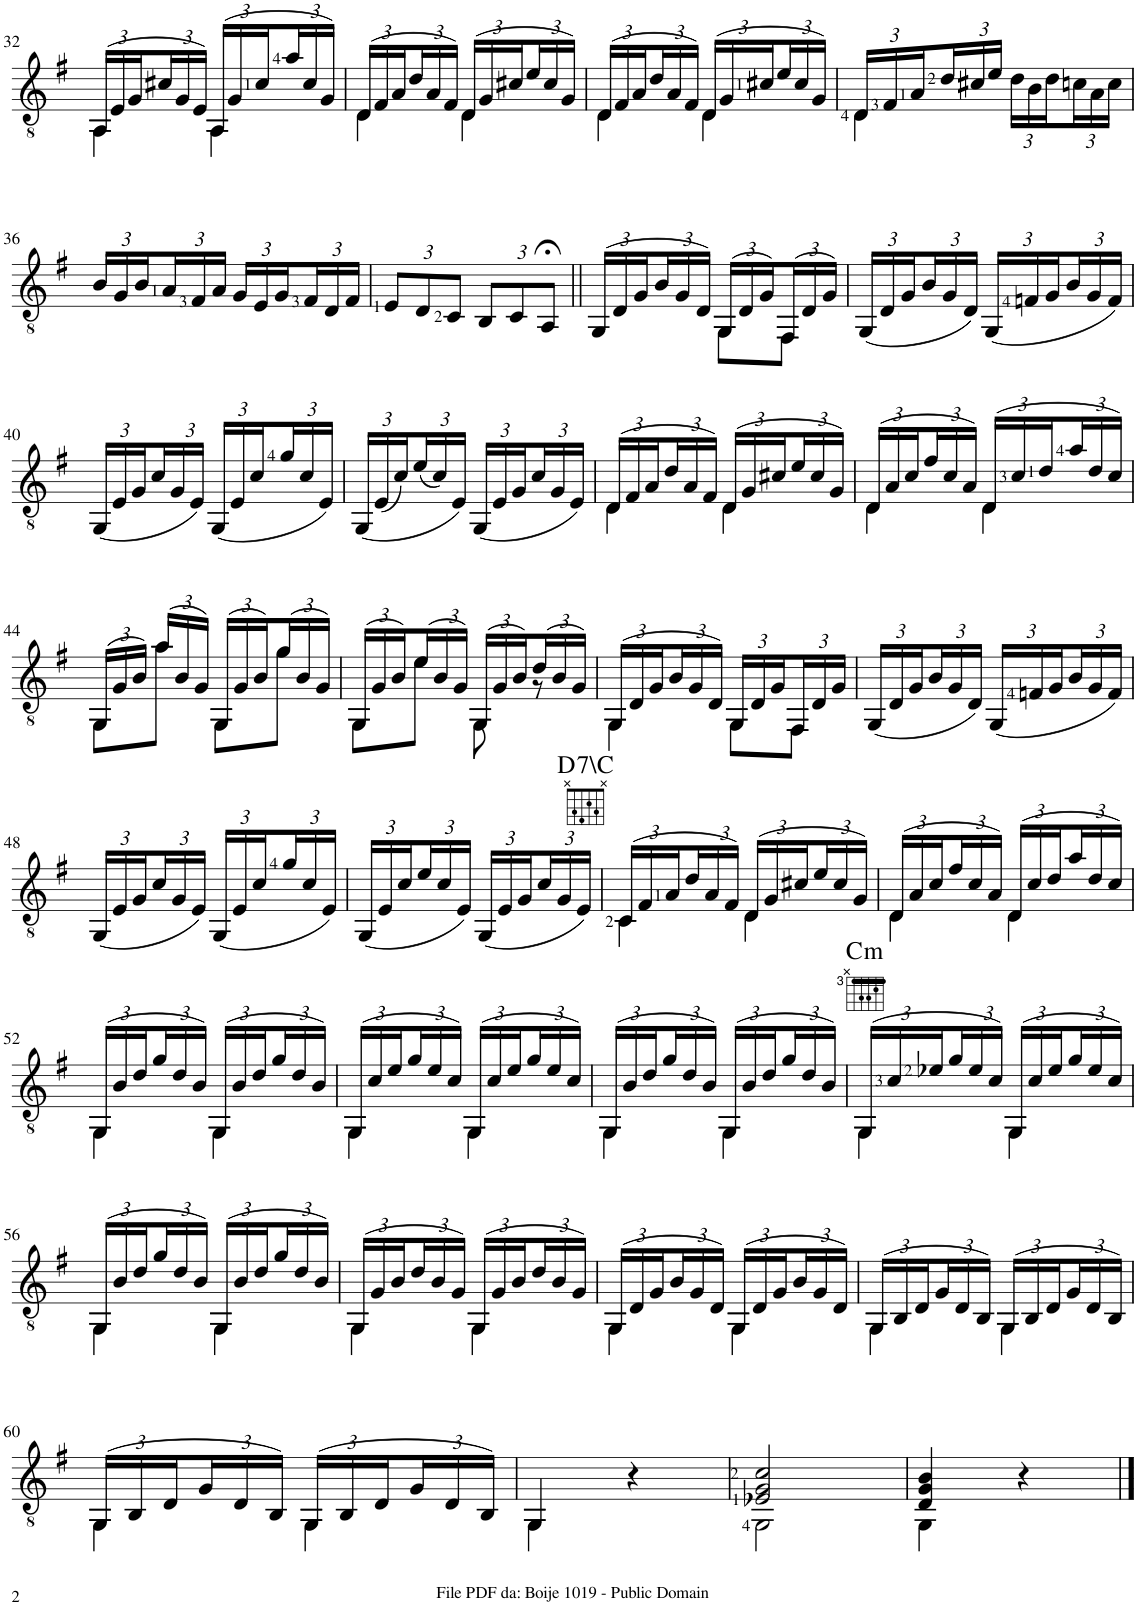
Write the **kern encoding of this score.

**kern	**harte
*part1	*part1
*staff1	*
*I"Guitar	*
*I'Guit.	*
!!LO:PB:g=z
*clefGv2	*
*k[f#]	*
*M2/4	*
*Xbrackettup	*
=32	=32
*^	*
(24AA/LL	4AA\	.
24E/	.	.
24G/	.	.
24c#X/	.	.
24G/	.	.
24E/JJ)	.	.
(24AA/LL	4AA\	.
24G/	.	.
24c#/	.	.
24a/	.	.
24c#/	.	.
24G/JJ)	.	.
=33	=33	=33
(24D/LL	4D\	.
24F#/	.	.
24A/	.	.
24d/	.	.
24A/	.	.
24F#/JJ)	.	.
(24D/LL	4D\	.
24G/	.	.
24c#X/	.	.
24e/	.	.
24c#/	.	.
24G/JJ)	.	.
=34	=34	=34
(24D/LL	4D\	.
24F#/	.	.
24A/	.	.
24d/	.	.
24A/	.	.
24F#/JJ)	.	.
(24D/LL	4D\	.
24G/	.	.
24c#X/	.	.
24e/	.	.
24c#/	.	.
24G/JJ)	.	.
=35	=35	=35
24D/LL	4D\	.
24F#/	.	.
24A/	.	.
24d/	.	.
24c#X/	.	.
24e/JJ	.	.
24d\LL	4ryy	.
24B\	.	.
24d\	.	.
24cn\	.	.
24A\	.	.
24c\JJ	.	.
*v	*v	*
!!LO:LB:g=z
=36	=36
24B/LL	.
24G/	.
24B/	.
24A/	.
24F#/	.
24A/JJ	.
24G/LL	.
24E/	.
24G/	.
24F#/	.
24D/	.
24F#/JJ	.
=37	=37
12E/L	.
12D/	.
12C/J	.
12BB/L	.
12C/	.
12AA;</J	.
=38||	=38||
*^	*
(24GG/LL	4ryy	.
24D/	.	.
24G/	.	.
24B/	.	.
24G/	.	.
24D/JJ)	.	.
(24GG/LL	8GG\L	.
24D/	.	.
24G/)	.	.
(24FF#/	8FF#\J	.
24D/	.	.
24G/JJ)	.	.
*v	*v	*
=39	=39
(24GG/LL	.
24D/	.
24G/	.
24B/	.
24G/	.
24D/JJ)	.
(24GG/LL	.
24Fn/	.
24G/	.
24B/	.
24G/	.
24F/JJ)	.
!!LO:LB:g=z
=40	=40
(24GG/LL	.
24E/	.
24G/	.
24c/	.
24G/	.
24E/JJ)	.
(24GG/LL	.
24E/	.
24c/	.
24g/	.
24c/	.
24E/JJ)	.
=41	=41
(24GG/LL	.
(24E/	.
24c/)	.
(24e/	.
24c/)	.
24E/JJ)	.
(24GG/LL	.
24E/	.
24G/	.
24c/	.
24G/	.
24E/JJ)	.
=42	=42
*^	*
(24D/LL	4D\	.
24F#/	.	.
24A/	.	.
24d/	.	.
24A/	.	.
24F#/JJ)	.	.
(24D/LL	4D\	.
24G/	.	.
24c#X/	.	.
24e/	.	.
24c#/	.	.
24G/JJ)	.	.
=43	=43	=43
(24D/LL	4D\	.
24A/	.	.
24c/	.	.
24f#/	.	.
24c/	.	.
24A/JJ)	.	.
(24D/LL	4D\	.
24c/	.	.
24d/	.	.
24a/	.	.
24d/	.	.
24c/JJ)	.	.
!!LO:LB:g=z	!!
=44	=44	=44
(24GG/LL	8GG\L	.
24G/	.	.
24B/JJ)	.	.
(24a/LL	8a\J	.
24B/	.	.
24G/JJ)	.	.
(24GG/LL	8GG\L	.
24G/	.	.
24B/)	.	.
(24g/	8g\J	.
24B/	.	.
24G/JJ)	.	.
=45	=45	=45
(24GG/LL	8GG\L	.
24G/	.	.
24B/)	.	.
(24e/	8e\J	.
24B/	.	.
24G/JJ)	.	.
(24GG/LL	8GG\	.
24G/	.	.
24B/)	.	.
(24d/	8r	.
24B/	.	.
24G/JJ)	.	.
=46	=46	=46
(24GG/LL	4GG\	.
24D/	.	.
24G/	.	.
24B/	.	.
24G/	.	.
24D/JJ)	.	.
24GG/LL	8GG\L	.
24D/	.	.
24G/	.	.
24FF#/	8FF#\J	.
24D/	.	.
24G/JJ	.	.
*v	*v	*
=47	=47
(24GG/LL	.
24D/	.
24G/	.
24B/	.
24G/	.
24D/JJ)	.
(24GG/LL	.
24Fn/	.
24G/	.
24B/	.
24G/	.
24F/JJ)	.
!!LO:LB:g=z
=48	=48
(24GG/LL	.
24E/	.
24G/	.
24c/	.
24G/	.
24E/JJ)	.
(24GG/LL	.
24E/	.
24c/	.
24g/	.
24c/	.
24E/JJ)	.
=49	=49
(24GG/LL	.
24E/	.
24c/	.
24e/	.
24c/	.
24E/JJ)	.
(24GG/LL	.
24E/	.
24G/	.
24c/	.
24G/	.
24E/JJ)	.
=50	=50
*^	*
!	!	!LO:H:kt=7
(24C/LL	4C\	D:7
24F#/	.	.
24A/	.	.
24d/	.	.
24A/	.	.
24F#/JJ)	.	.
(24D/LL	4D\	.
24G/	.	.
24c#X/	.	.
24e/	.	.
24c#/	.	.
24G/JJ)	.	.
=51	=51	=51
(24D/LL	4D\	.
24A/	.	.
24c/	.	.
24f#/	.	.
24c/	.	.
24A/JJ)	.	.
(24D/LL	4D\	.
24c/	.	.
24d/	.	.
24a/	.	.
24d/	.	.
24c/JJ)	.	.
!!LO:LB:g=z	!!
=52	=52	=52
(24GG/LL	4GG\	.
24B/	.	.
24d/	.	.
24g/	.	.
24d/	.	.
24B/JJ)	.	.
(24GG/LL	4GG\	.
24B/	.	.
24d/	.	.
24g/	.	.
24d/	.	.
24B/JJ)	.	.
=53	=53	=53
(24GG/LL	4GG\	.
24c/	.	.
24e/	.	.
24g/	.	.
24e/	.	.
24c/JJ)	.	.
(24GG/LL	4GG\	.
24c/	.	.
24e/	.	.
24g/	.	.
24e/	.	.
24c/JJ)	.	.
=54	=54	=54
(24GG/LL	4GG\	.
24B/	.	.
24d/	.	.
24g/	.	.
24d/	.	.
24B/JJ)	.	.
(24GG/LL	4GG\	.
24B/	.	.
24d/	.	.
24g/	.	.
24d/	.	.
24B/JJ)	.	.
=55	=55	=55
!	!	!LO:H:kt=m
(24GG/LL	4GG\	C:min
24c/	.	.
24e-X/	.	.
24g/	.	.
24e-/	.	.
24c/JJ)	.	.
(24GG/LL	4GG\	.
24c/	.	.
24e-/	.	.
24g/	.	.
24e-/	.	.
24c/JJ)	.	.
!!LO:LB:g=z	!!
=56	=56	=56
(24GG/LL	4GG\	.
24B/	.	.
24d/	.	.
24g/	.	.
24d/	.	.
24B/JJ)	.	.
(24GG/LL	4GG\	.
24B/	.	.
24d/	.	.
24g/	.	.
24d/	.	.
24B/JJ)	.	.
=57	=57	=57
(24GG/LL	4GG\	.
24G/	.	.
24B/	.	.
24d/	.	.
24B/	.	.
24G/JJ)	.	.
(24GG/LL	4GG\	.
24G/	.	.
24B/	.	.
24d/	.	.
24B/	.	.
24G/JJ)	.	.
=58	=58	=58
(24GG/LL	4GG\	.
24D/	.	.
24G/	.	.
24B/	.	.
24G/	.	.
24D/JJ)	.	.
(24GG/LL	4GG\	.
24D/	.	.
24G/	.	.
24B/	.	.
24G/	.	.
24D/JJ)	.	.
=59	=59	=59
(24GG/LL	4GG\	.
24BB/	.	.
24D/	.	.
24G/	.	.
24D/	.	.
24BB/JJ)	.	.
(24GG/LL	4GG\	.
24BB/	.	.
24D/	.	.
24G/	.	.
24D/	.	.
24BB/JJ)	.	.
!!LO:LB:g=z	!!
=60	=60	=60
(24GG/LL	4GG\	.
24BB/	.	.
24D/	.	.
24G/	.	.
24D/	.	.
24BB/JJ)	.	.
(24GG/LL	4GG\	.
24BB/	.	.
24D/	.	.
24G/	.	.
24D/	.	.
24BB/JJ)	.	.
=61	=61	=61
4GG/	4GG\	.
4r	4ryy	.
=62	=62	=62
2E-X/ 2G/ 2c/	2GG\	.
=63	=63	=63
4D/ 4G/ 4B/	4GG\	.
4r	4ryy	.
*v	*v	*
==	==
*-	*-
